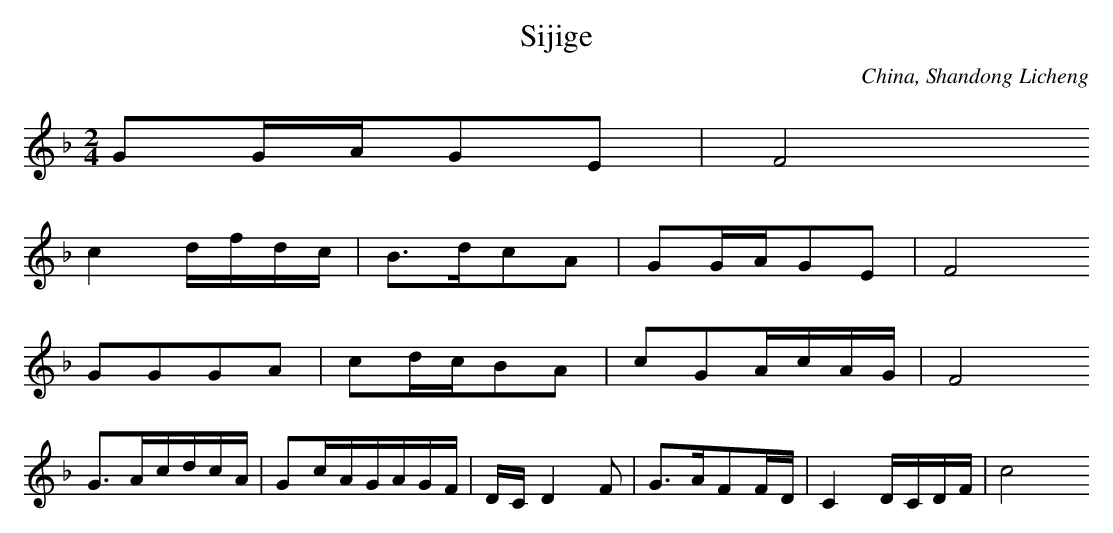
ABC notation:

X:1
T: Sijige
O: China, Shandong Licheng
M: 2/4
L: 1/16
K: F
G2GAG2E2 | F8
c4dfdc | B3dc2A2 | G2GAG2E2 | F8
G2G2G2A2 | c2dcB2A2 | c2G2AcAG | F8
G3AcdcA | G2cAGAGF | DCD4F2 | G3AF2FD | C4DCDF | c8
